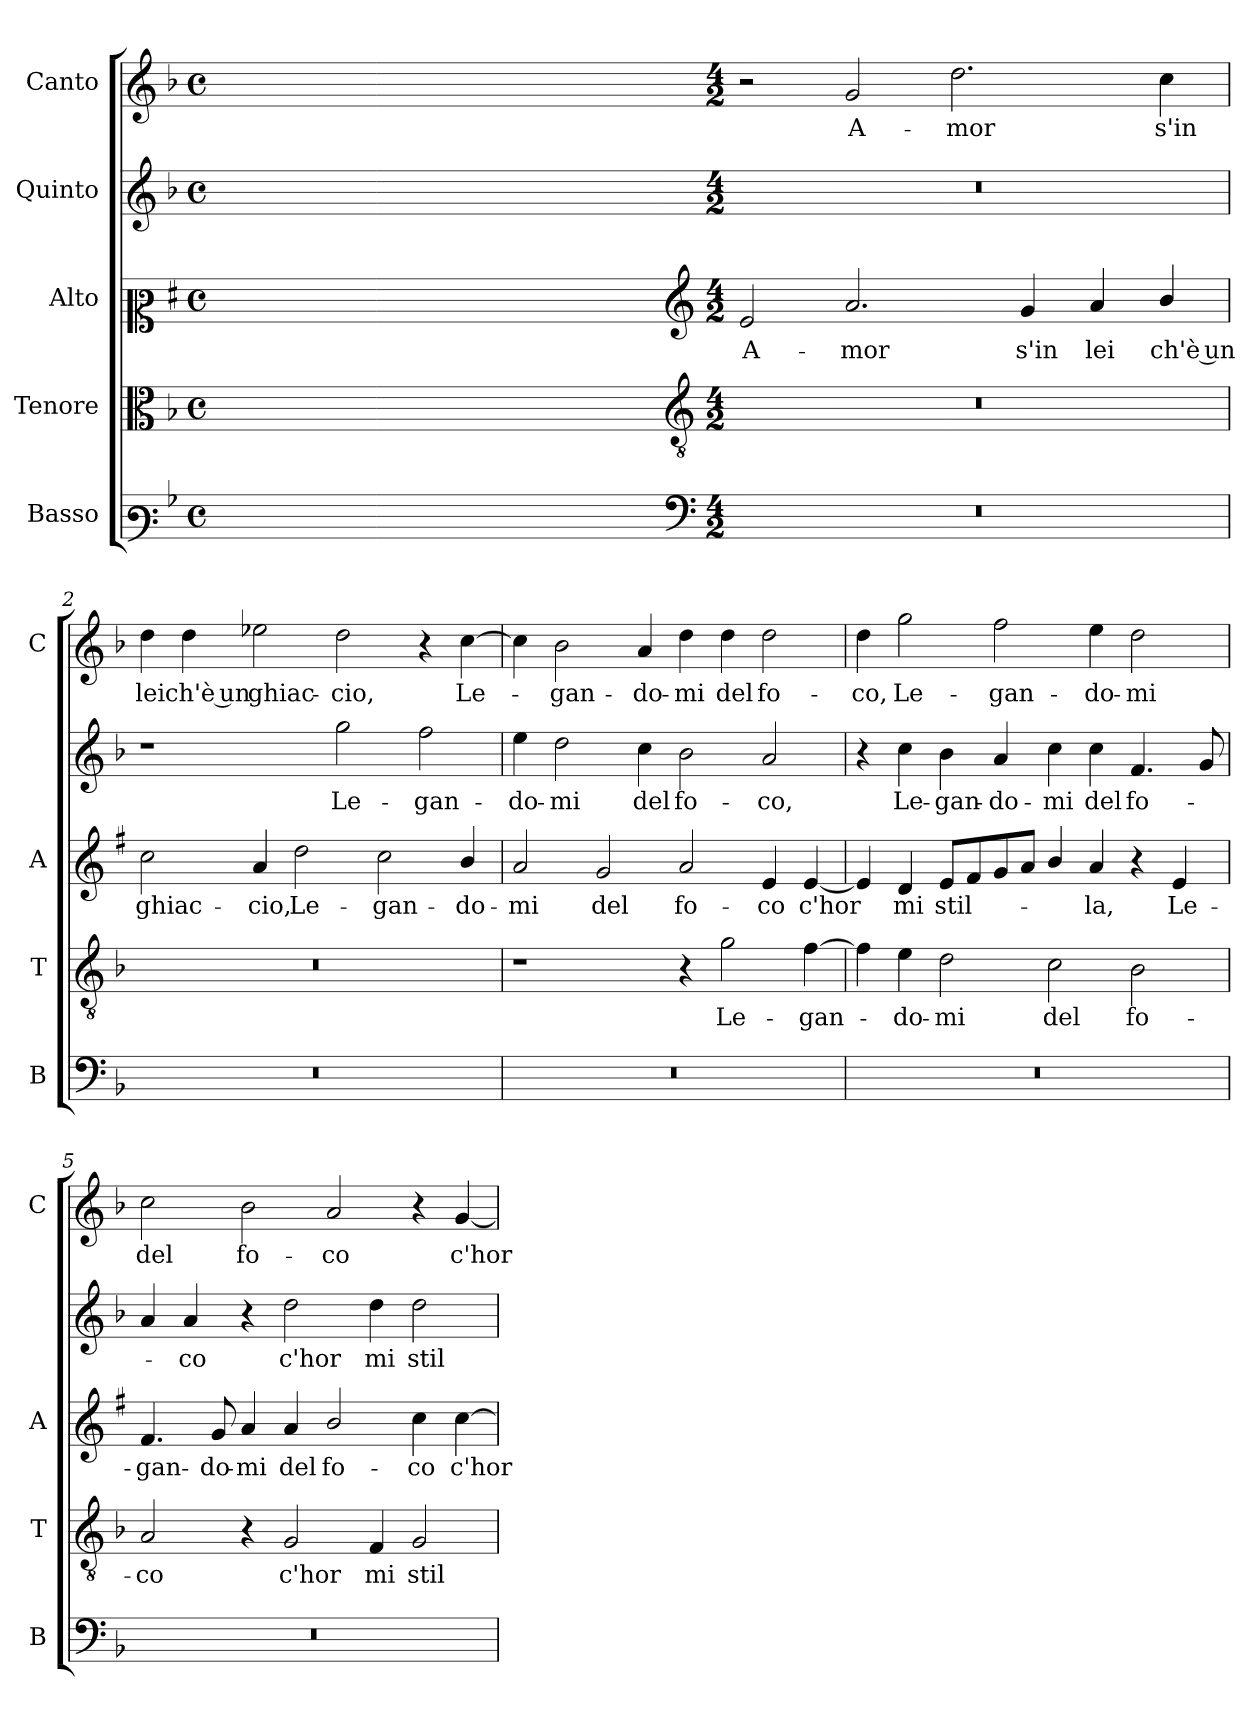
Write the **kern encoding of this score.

**kern	**kern	**text	**kern	**text	**kern	**text	**kern	**text
*part5	*part4	*part4	*part3	*part3	*part2	*part2	*part1	*part1
*staff5	*staff4	*staff4	*staff3	*staff3	*staff2	*staff2	*staff1	*staff1
*I"Basso	*I"Tenore	*	*I"Alto	*	*I"Quinto	*	*I"Canto	*
*I'B	*I'T	*	*I'A	*	*	*	*I'C	*
*clefF3	*clefC3	*	*clefC2	*	*clefG2	*	*clefG2	*
*	*	*	*ITrd1c2	*	*	*	*	*
*k[b-]	*k[b-]	*	*k[b-]	*	*k[b-]	*	*k[b-]	*
*F:	*F:	*	*F:	*	*F:	*	*F:	*
*M4/4	*M4/4	*	*M4/4	*	*M4/4	*	*M4/4	*
*met(c)	*met(c)	*	*met(c)	*	*met(c)	*	*met(c)	*
=	=	=	=	=	=	=	=	=
1ryy	1ryy	.	1ryy	.	1ryy	.	1ryy	.
=1X-	=1X-	=1X-	=1X-	=1X-	=1X-	=1X-	=1X-	=1X-
4ryy	4ryy	.	4ryy	.	4ryy	.	4ryy	.
4ryy	4ryy	.	4ryy	.	4ryy	.	4ryy	.
4ryy	4ryy	.	4ryy	.	4ryy	.	4ryy	.
4ryy	4ryy	.	4ryy	.	4ryy	.	4ryy	.
=1-	=1-	=1-	=1-	=1-	=1-	=1-	=1-	=1-
*clefF4	*clefGv2	*	*clefG2	*	*	*	*	*
*M4/2	*M4/2	*	*M4/2	*	*M4/2	*	*M4/2	*
!	!	!	!	!LO:LY:b	!	!	!	!
0r	0r	.	2d/	A-	0r	.	2r	.
!	!	!	!	!LO:LY:b	!	!	!	!LO:LY:b
.	.	.	2.g/	-mor	.	.	2g/	A-
!	!	!	!	!	!	!	!	!LO:LY:b
.	.	.	.	.	.	.	2.dd\	-mor
!	!	!	!	!LO:LY:b	!	!	!	!
.	.	.	4f/	s'in	.	.	.	.
!	!	!	!	!LO:LY:b	!	!	!	!
.	.	.	4g/	lei	.	.	.	.
!	!	!	!	!LO:LY:b	!	!	!	!LO:LY:b
.	.	.	4a/	ch'è un	.	.	4cc\	s'in
=2	=2	=2	=2	=2	=2	=2	=2	=2
!	!	!	!	!LO:LY:b	!	!	!	!LO:LY:b
0r	0r	.	2b-\	ghiac-	1r	.	4dd\	lei
!	!	!	!	!	!	!	!	!LO:LY:b
.	.	.	.	.	.	.	4dd\	ch'è un
!	!	!	!	!LO:LY:b	!	!	!	!LO:LY:b
.	.	.	4g/	-cio,	.	.	2ee-X\	ghiac-
!	!	!	!	!LO:LY:b	!	!	!	!
.	.	.	2cc\	Le-	.	.	.	.
!	!	!	!	!	!	!LO:LY:b	!	!LO:LY:b
.	.	.	.	.	2gg\	Le-	2dd\	-cio,
!	!	!	!	!LO:LY:b	!	!	!	!
.	.	.	2b-\	-gan-	.	.	.	.
!	!	!	!	!	!	!LO:LY:b	!	!
.	.	.	.	.	2ff\	-gan-	4r	.
!	!	!	!	!LO:LY:b	!	!	!	!LO:LY:b
.	.	.	4a/	-do-	.	.	[4cc\	Le-
=3	=3	=3	=3	=3	=3	=3	=3	=3
!	!	!	!	!LO:LY:b	!	!LO:LY:b	!	!
0r	1r	.	2g/	-mi	4ee\	-do-	4cc\]	.
!	!	!	!	!	!	!LO:LY:b	!	!LO:LY:b
.	.	.	.	.	2dd\	-mi	2b-\	-gan-
!	!	!	!	!LO:LY:b	!	!	!	!
.	.	.	2f/	del	.	.	.	.
!	!	!	!	!	!	!LO:LY:b	!	!LO:LY:b
.	.	.	.	.	4cc\	del	4a/	-do-
!	!	!	!	!LO:LY:b	!	!LO:LY:b	!	!LO:LY:b
.	4r	.	2g/	fo-	2b-\	fo-	4dd\	-mi
!	!	!LO:LY:b	!	!	!	!	!	!LO:LY:b
.	2g\	Le-	.	.	.	.	4dd\	del
!	!	!	!	!LO:LY:b	!	!LO:LY:b	!	!LO:LY:b
.	.	.	4d/	-co	2a/	-co,	2dd\	fo-
!	!	!LO:LY:b	!	!LO:LY:b	!	!	!	!
.	[4f\	-gan-	[4d/	c'hor	.	.	.	.
!!LO:LB:g=z
=4	=4	=4	=4	=4	=4	=4	=4	=4
!	!	!	!	!	!	!	!	!LO:LY:b
0r	4f\]	.	4d/]	.	4r	.	4dd\	-co,
!	!	!LO:LY:b	!	!LO:LY:b	!	!LO:LY:b	!	!LO:LY:b
.	4e\	-do-	4c/	mi	4cc\	Le-	2gg\	Le-
!	!	!LO:LY:b	!	!LO:LY:b	!	!LO:LY:b	!	!
.	2d\	-mi	8d/L	stil-	4b-\	-gan-	.	.
.	.	.	8e/	.	.	.	.	.
!	!	!	!	!	!	!LO:LY:b	!	!LO:LY:b
.	.	.	8f/	.	4a/	-do-	2ff\	-gan-
.	.	.	8g/J	.	.	.	.	.
!	!	!LO:LY:b	!	!	!	!LO:LY:b	!	!
.	2c\	del	4a/	.	4cc\	-mi	.	.
!	!	!	!	!LO:LY:b	!	!LO:LY:b	!	!LO:LY:b
.	.	.	4g/	-la,	4cc\	del	4ee\	-do-
!	!	!LO:LY:b	!	!	!	!LO:LY:b	!	!LO:LY:b
.	2B-\	fo-	4r	.	4.f/	fo-	2dd\	-mi
!	!	!	!	!LO:LY:b	!	!	!	!
.	.	.	4d/	Le-	.	.	.	.
.	.	.	.	.	8g/	.	.	.
=5	=5	=5	=5	=5	=5	=5	=5	=5
!	!	!LO:LY:b	!	!LO:LY:b	!	!	!	!LO:LY:b
0r	2A/	-co	4.e/	-gan-	4a/	.	2cc\	del
!	!	!	!	!	!	!LO:LY:b	!	!
.	.	.	.	.	4a/	-co	.	.
!	!	!	!	!LO:LY:b	!	!	!	!
.	.	.	8f/	-do-	.	.	.	.
!	!	!	!	!LO:LY:b	!	!	!	!LO:LY:b
.	4r	.	4g/	-mi	4r	.	2b-\	fo-
!	!	!LO:LY:b	!	!LO:LY:b	!	!LO:LY:b	!	!
.	2G/	c'hor	4g/	del	2dd\	c'hor	.	.
!	!	!	!	!LO:LY:b	!	!	!	!LO:LY:b
.	.	.	2a/	fo-	.	.	2a/	-co
!	!	!LO:LY:b	!	!	!	!LO:LY:b	!	!
.	4F/	mi	.	.	4dd\	mi	.	.
!	!	!LO:LY:b	!	!LO:LY:b	!	!LO:LY:b	!	!
.	2G/	stil-	4b-\	-co	2dd\	stil-	4r	.
!	!	!	!	!LO:LY:b	!	!	!	!LO:LY:b
.	.	.	[4b-\	c'hor	.	.	[4g/	c'hor
=	=	=	=	=	=	=	=	=
*-	*-	*-	*-	*-	*-	*-	*-	*-
